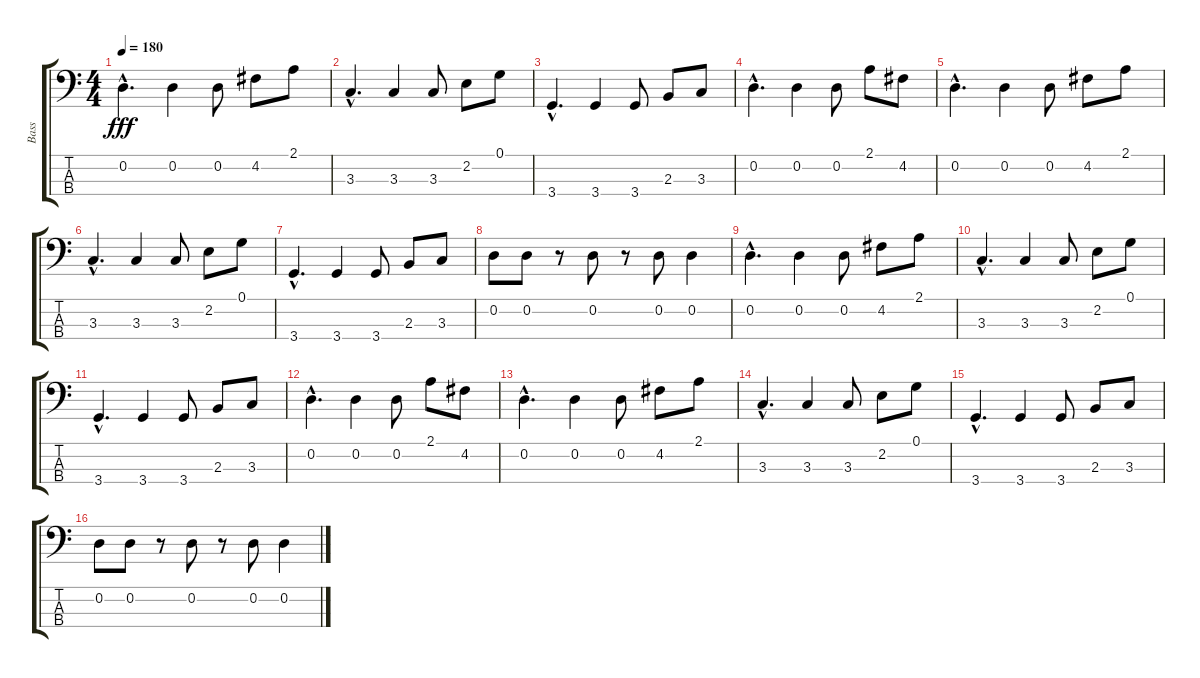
\track ("Bass" "Bass") {instrument electricbassfinger}
\staff {score tabs}
\tuning (G2 D2 A1 E1) {hide}
\ts (4 4)
\tempo 180
\clef f4
\ks c
0.2{hac}.4{d dy fff} 0.2.4 0.2.8 4.2.8 2.1.8 |
3.3{hac}.4{d} 3.3.4 3.3.8 2.2.8 0.1.8 |
3.4{hac}.4{d} 3.4.4 3.4.8 2.3.8 3.3.8 |
0.2{hac}.4{d} 0.2.4 0.2.8 2.1.8 4.2.8 |
0.2{hac}.4{d} 0.2.4 0.2.8 4.2.8 2.1.8 |
3.3{hac}.4{d} 3.3.4 3.3.8 2.2.8 0.1.8 |
3.4{hac}.4{d} 3.4.4 3.4.8 2.3.8 3.3.8 |
0.2.8 0.2.8 r.8 0.2.8 r.8 0.2.8 0.2.4 |
0.2{hac}.4{d} 0.2.4 0.2.8 4.2.8 2.1.8 |
3.3{hac}.4{d} 3.3.4 3.3.8 2.2.8 0.1.8 |
3.4{hac}.4{d} 3.4.4 3.4.8 2.3.8 3.3.8 |
0.2{hac}.4{d} 0.2.4 0.2.8 2.1.8 4.2.8 |
0.2{hac}.4{d} 0.2.4 0.2.8 4.2.8 2.1.8 |
3.3{hac}.4{d} 3.3.4 3.3.8 2.2.8 0.1.8 |
3.4{hac}.4{d} 3.4.4 3.4.8 2.3.8 3.3.8 |
0.2.8 0.2.8 r.8 0.2.8 r.8 0.2.8 0.2.4
